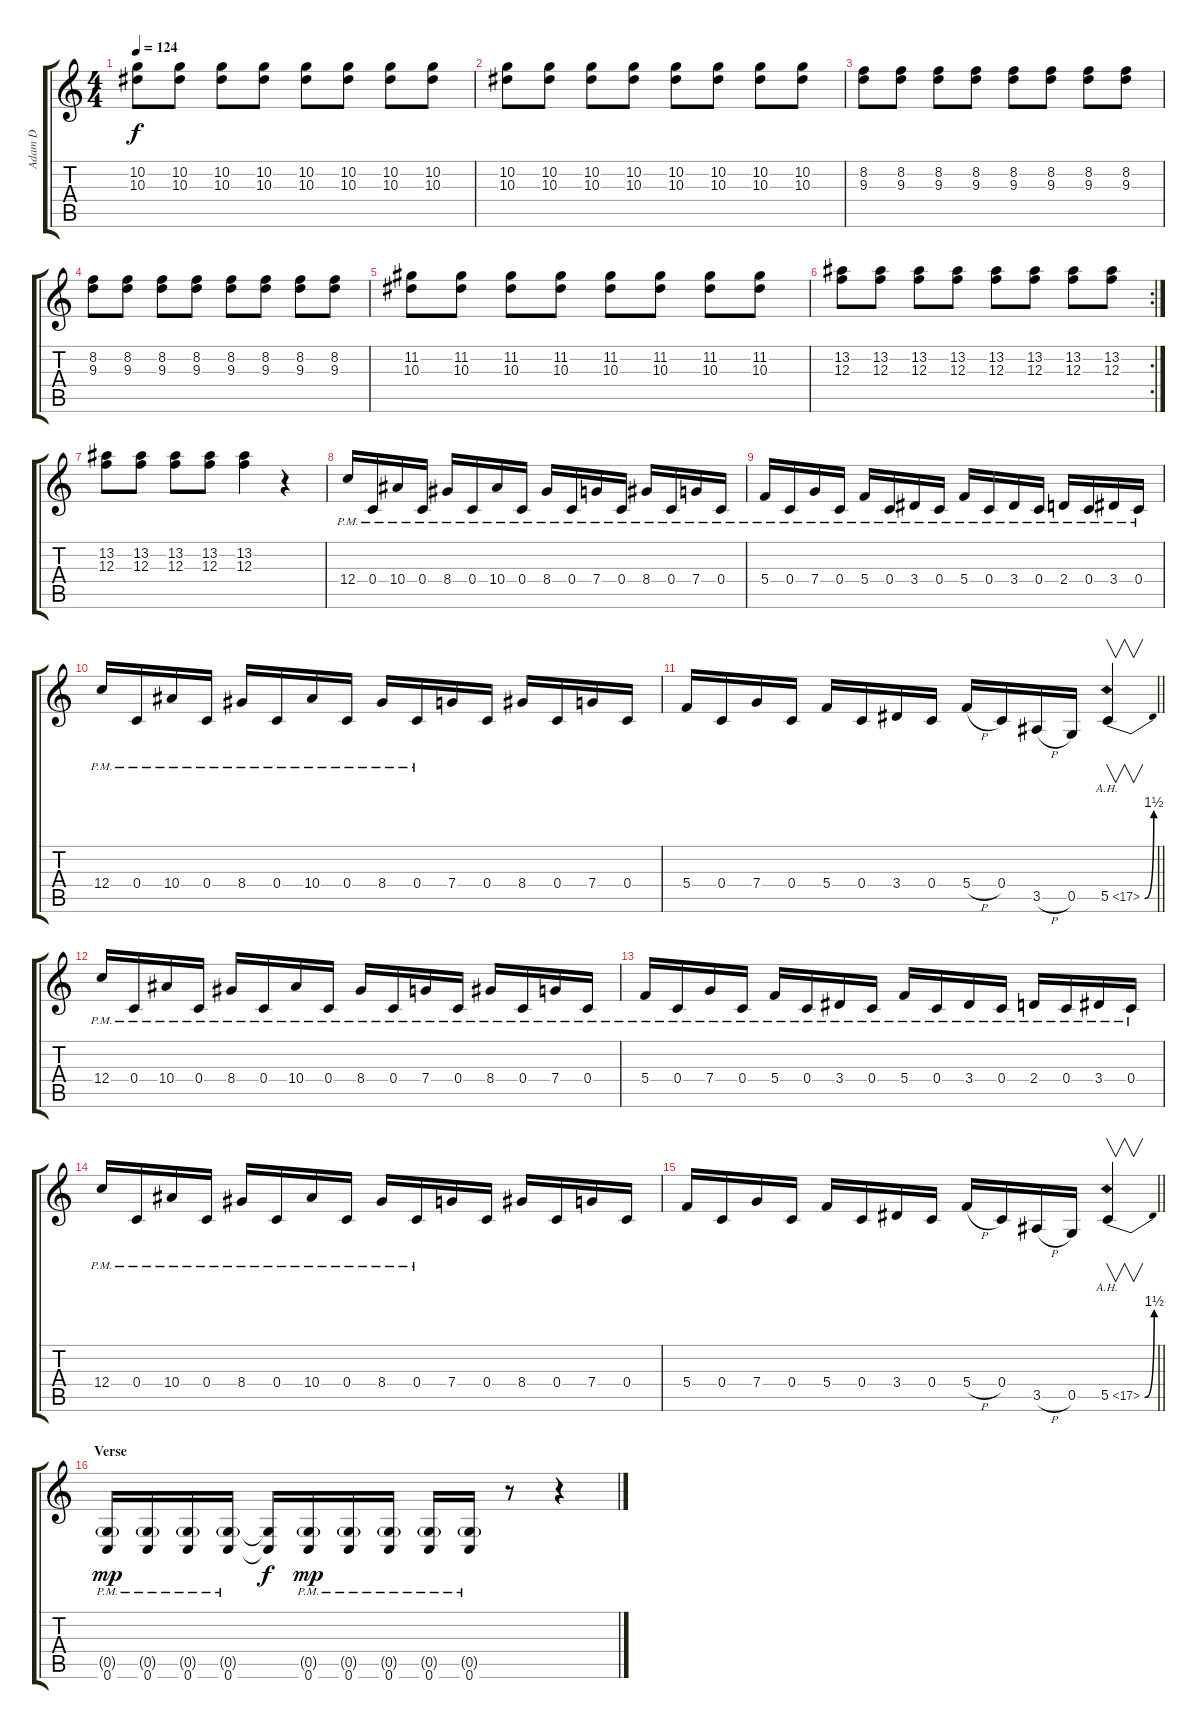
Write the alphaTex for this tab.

\track ("Adam D" "Adam D") {instrument overdrivenguitar}
\staff {score tabs}
\tuning (D4 A3 F3 C3 G2 C2) {hide}
\ts (4 4)
\tempo 124
\clef g2
\ks c
(10.2 10.3).8{dy f} (10.2 10.3).8 (10.2 10.3).8 (10.2 10.3).8 (10.2 10.3).8 (10.2 10.3).8 (10.2 10.3).8 (10.2 10.3).8 |
(10.2 10.3).8 (10.2 10.3).8 (10.2 10.3).8 (10.2 10.3).8 (10.2 10.3).8 (10.2 10.3).8 (10.2 10.3).8 (10.2 10.3).8 |
(8.2 9.3).8 (8.2 9.3).8 (8.2 9.3).8 (8.2 9.3).8 (8.2 9.3).8 (8.2 9.3).8 (8.2 9.3).8 (8.2 9.3).8 |
(8.2 9.3).8 (8.2 9.3).8 (8.2 9.3).8 (8.2 9.3).8 (8.2 9.3).8 (8.2 9.3).8 (8.2 9.3).8 (8.2 9.3).8 |
(11.2 10.3).8 (11.2 10.3).8 (11.2 10.3).8 (11.2 10.3).8 (11.2 10.3).8 (11.2 10.3).8 (11.2 10.3).8 (11.2 10.3).8 |
\rc 2
(13.2 12.3).8 (13.2 12.3).8 (13.2 12.3).8 (13.2 12.3).8 (13.2 12.3).8 (13.2 12.3).8 (13.2 12.3).8 (13.2 12.3).8 |
(13.2 12.3).8 (13.2 12.3).8 (13.2 12.3).8 (13.2 12.3).8 (13.2 12.3).4 r.4 |
12.4{pm}.16 0.4{pm}.16 10.4{pm}.16 0.4{pm}.16 8.4{pm}.16 0.4{pm}.16 10.4{pm}.16 0.4{pm}.16 8.4{pm}.16 0.4{pm}.16 7.4{pm}.16 0.4{pm}.16 8.4{pm}.16 0.4{pm}.16 7.4{pm}.16 0.4{pm}.16 |
5.4{pm}.16 0.4{pm}.16 7.4{pm}.16 0.4{pm}.16 5.4{pm}.16 0.4{pm}.16 3.4{pm}.16 0.4{pm}.16 5.4{pm}.16 0.4{pm}.16 3.4{pm}.16 0.4{pm}.16 2.4{pm}.16 0.4{pm}.16 3.4{pm}.16 0.4{pm}.16 |
12.4{pm}.16 0.4{pm}.16 10.4{pm}.16 0.4{pm}.16 8.4{pm}.16 0.4{pm}.16 10.4{pm}.16 0.4{pm}.16 8.4{pm}.16 0.4{pm}.16 7.4.16 0.4.16 8.4.16 0.4.16 7.4.16 0.4.16 |
\barLineRight lightlight
5.4.16 0.4.16 7.4.16 0.4.16 5.4.16 0.4.16 3.4.16 0.4.16 5.4{h}.16 0.4.16 3.5{h}.16 0.5.16 5.5{be (bend 0 0 60 6) ah 12}.4{v} |
12.4{pm}.16 0.4{pm}.16 10.4{pm}.16 0.4{pm}.16 8.4{pm}.16 0.4{pm}.16 10.4{pm}.16 0.4{pm}.16 8.4{pm}.16 0.4{pm}.16 7.4{pm}.16 0.4{pm}.16 8.4{pm}.16 0.4{pm}.16 7.4{pm}.16 0.4{pm}.16 |
5.4{pm}.16 0.4{pm}.16 7.4{pm}.16 0.4{pm}.16 5.4{pm}.16 0.4{pm}.16 3.4{pm}.16 0.4{pm}.16 5.4{pm}.16 0.4{pm}.16 3.4{pm}.16 0.4{pm}.16 2.4{pm}.16 0.4{pm}.16 3.4{pm}.16 0.4{pm}.16 |
12.4{pm}.16 0.4{pm}.16 10.4{pm}.16 0.4{pm}.16 8.4{pm}.16 0.4{pm}.16 10.4{pm}.16 0.4{pm}.16 8.4{pm}.16 0.4{pm}.16 7.4.16 0.4.16 8.4.16 0.4.16 7.4.16 0.4.16 |
\barLineRight lightlight
5.4.16 0.4.16 7.4.16 0.4.16 5.4.16 0.4.16 3.4.16 0.4.16 5.4{h}.16 0.4.16 3.5{h}.16 0.5.16 5.5{be (bend 0 0 60 6) ah 12}.4{v} |
\section ("" "Verse")
(0.5{g pm} 0.6{pm}).16{dy mp} (0.5{g pm} 0.6{pm}).16 (0.5{g pm} 0.6{pm}).16 (0.5{g pm} 0.6{pm}).16 (0.5{t} 0.6{t}).16{dy f} (0.5{g pm} 0.6{pm}).16{dy mp} (0.5{g pm} 0.6{pm}).16 (0.5{g pm} 0.6{pm}).16 (0.5{g pm} 0.6{pm}).16 (0.5{g pm} 0.6{pm}).16 r.8 r.4
